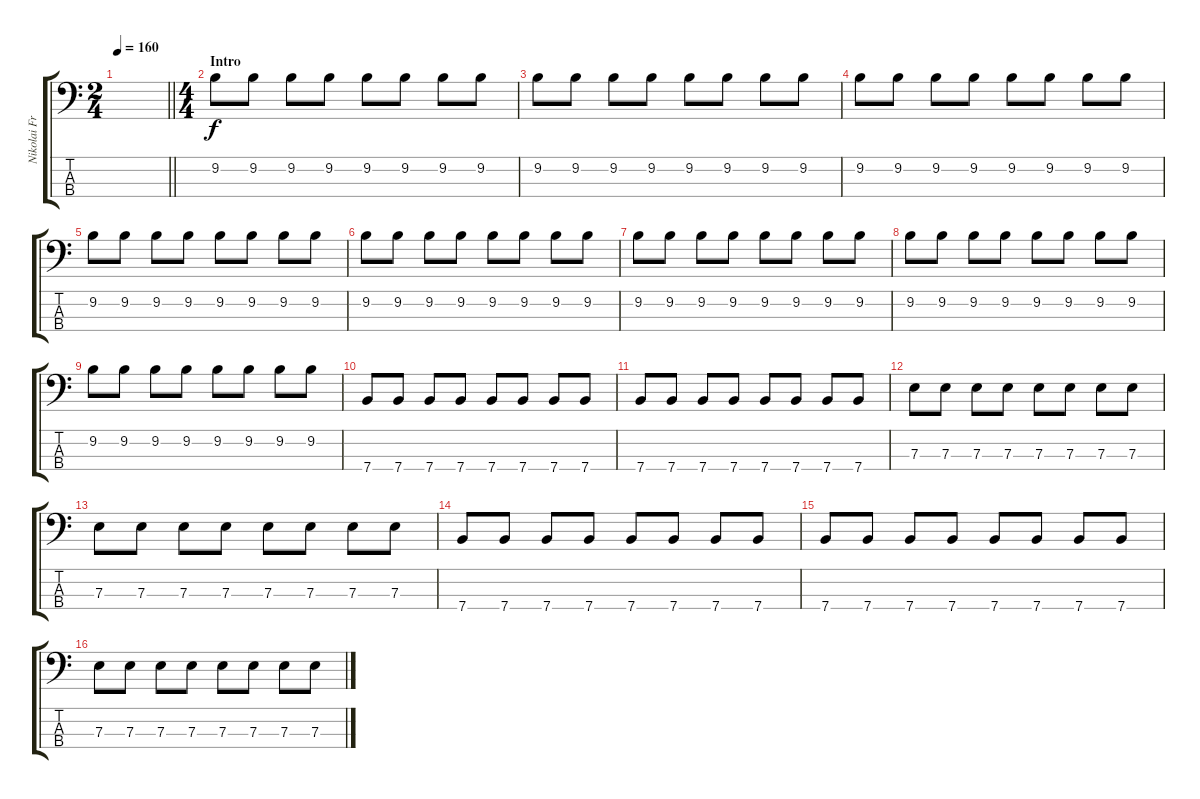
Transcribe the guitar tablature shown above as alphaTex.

\track ("Nikolai Fraiture" "Nikolai Fr") {instrument electricbasspick}
\staff {score tabs}
\tuning (G2 D2 A1 E1) {hide}
\ts (2 4)
\tempo 160
\clef f4
\barLineRight lightlight
\ks c
|
\ts (4 4)
\section ("" "Intro")
9.2.8 9.2.8 9.2.8 9.2.8 9.2.8 9.2.8 9.2.8 9.2.8 |
9.2.8 9.2.8 9.2.8 9.2.8 9.2.8 9.2.8 9.2.8 9.2.8 |
9.2.8 9.2.8 9.2.8 9.2.8 9.2.8 9.2.8 9.2.8 9.2.8 |
9.2.8 9.2.8 9.2.8 9.2.8 9.2.8 9.2.8 9.2.8 9.2.8 |
9.2.8 9.2.8 9.2.8 9.2.8 9.2.8 9.2.8 9.2.8 9.2.8 |
9.2.8 9.2.8 9.2.8 9.2.8 9.2.8 9.2.8 9.2.8 9.2.8 |
9.2.8 9.2.8 9.2.8 9.2.8 9.2.8 9.2.8 9.2.8 9.2.8 |
9.2.8 9.2.8 9.2.8 9.2.8 9.2.8 9.2.8 9.2.8 9.2.8 |
7.4.8 7.4.8 7.4.8 7.4.8 7.4.8 7.4.8 7.4.8 7.4.8 |
7.4.8 7.4.8 7.4.8 7.4.8 7.4.8 7.4.8 7.4.8 7.4.8 |
7.3.8 7.3.8 7.3.8 7.3.8 7.3.8 7.3.8 7.3.8 7.3.8 |
7.3.8 7.3.8 7.3.8 7.3.8 7.3.8 7.3.8 7.3.8 7.3.8 |
7.4.8 7.4.8 7.4.8 7.4.8 7.4.8 7.4.8 7.4.8 7.4.8 |
7.4.8 7.4.8 7.4.8 7.4.8 7.4.8 7.4.8 7.4.8 7.4.8 |
7.3.8 7.3.8 7.3.8 7.3.8 7.3.8 7.3.8 7.3.8 7.3.8
